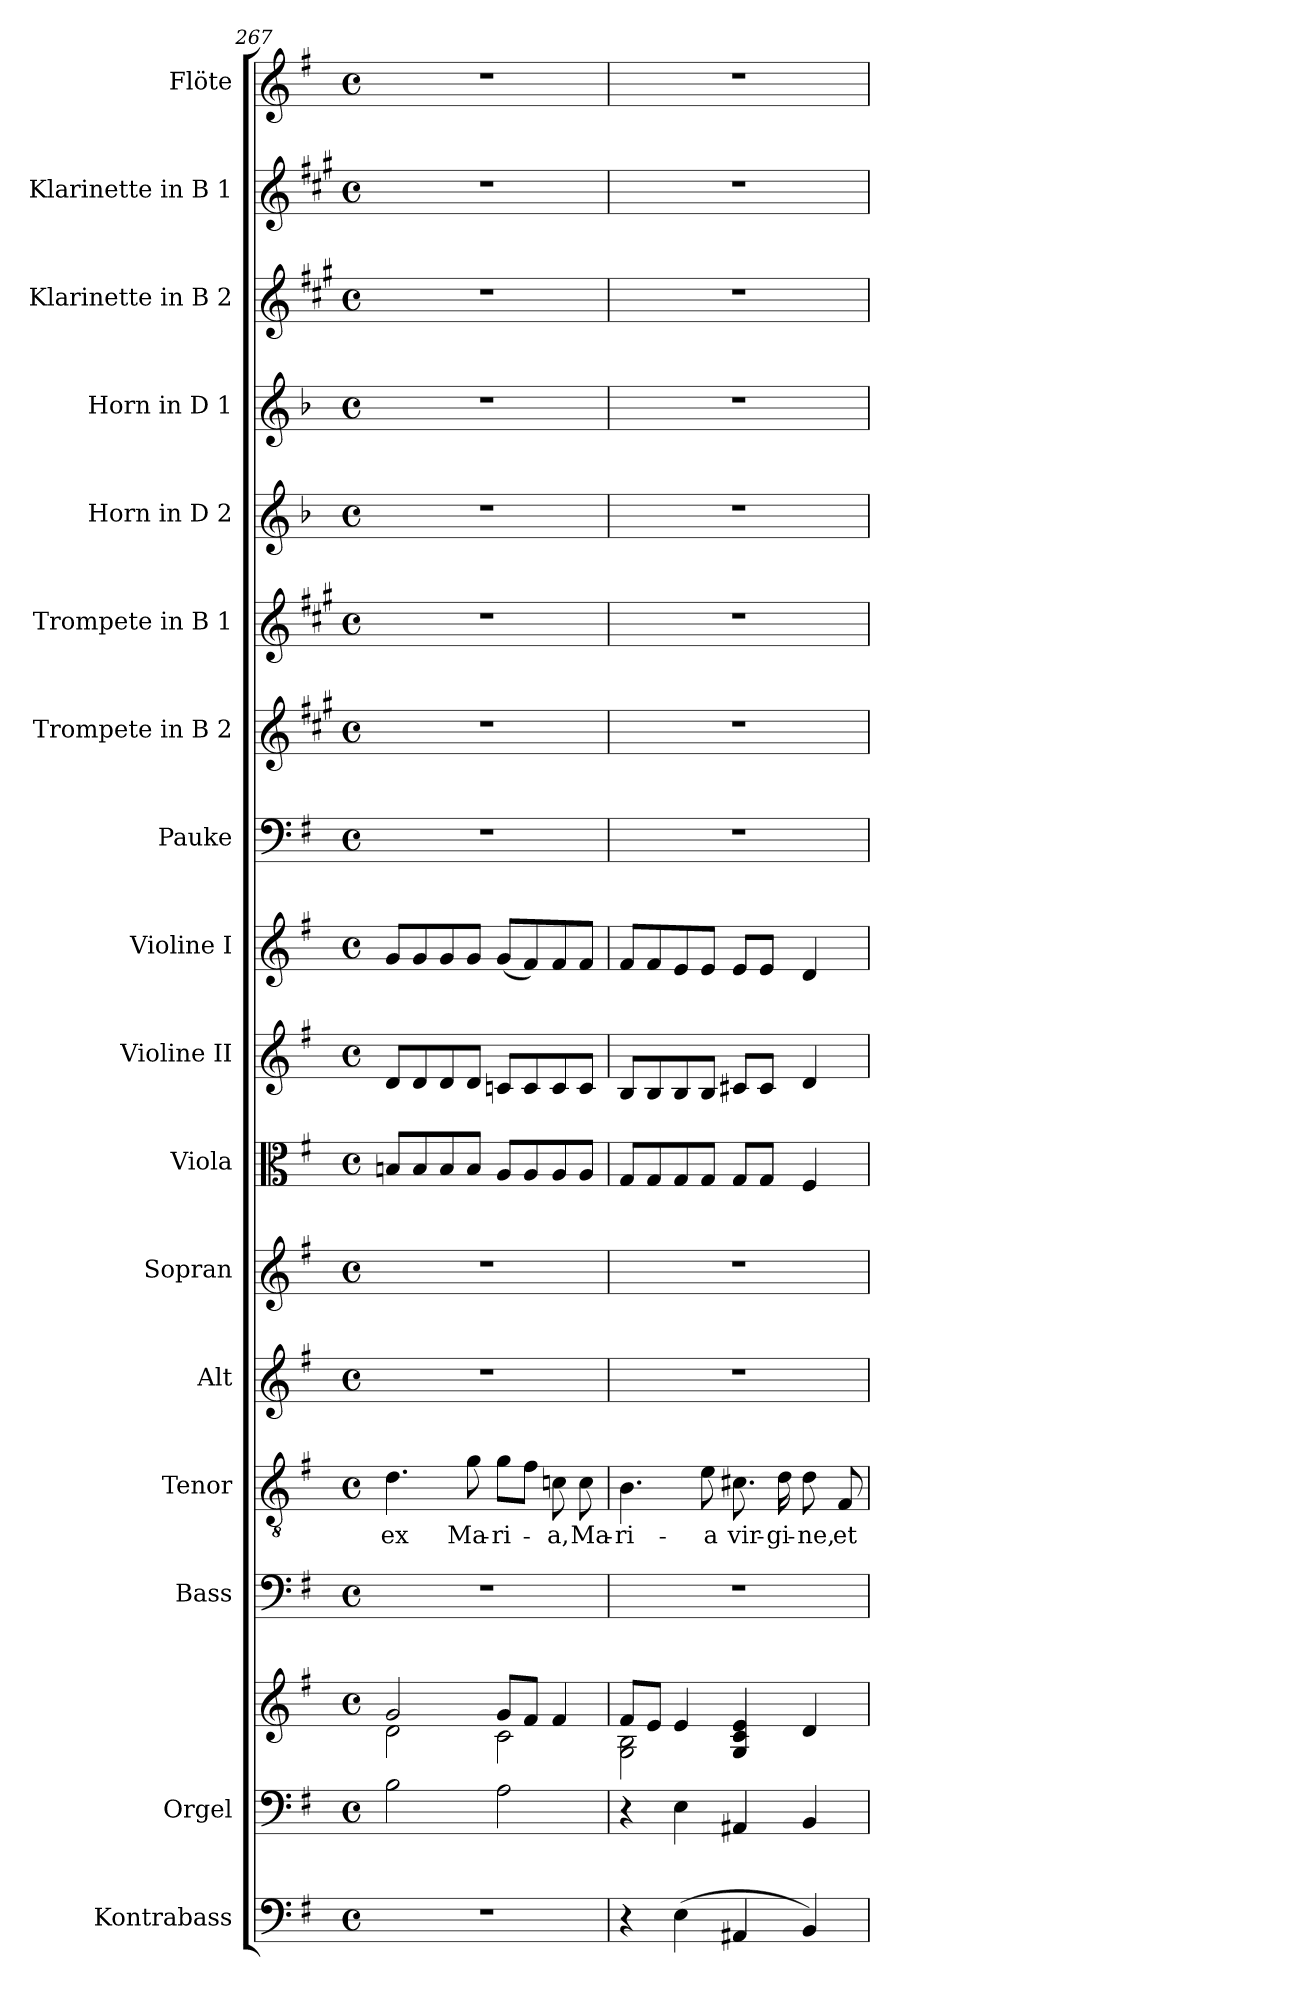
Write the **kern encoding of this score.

**kern	**kern	**kern	**kern	**kern	**text	**kern	**kern	**kern	**kern	**kern	**kern	**kern	**kern	**kern	**kern	**kern	**kern	**kern
*part17	*part16	*part16	*part15	*part14	*part14	*part13	*part12	*part11	*part10	*part9	*part8	*part7	*part6	*part5	*part4	*part3	*part2	*part1
*staff18	*staff17	*staff16	*staff15	*staff14	*staff14	*staff13	*staff12	*staff11	*staff10	*staff9	*staff8	*staff7	*staff6	*staff5	*staff4	*staff3	*staff2	*staff1
*I"Kontrabass	*I"Orgel	*	*I"Bass	*I"Tenor	*	*I"Alt	*I"Sopran	*I"Viola	*I"Violine II	*I"Violine I	*I"Pauke	*I"Trompete in B 2	*I"Trompete in B 1	*I"Horn in D 2	*I"Horn in D 1	*I"Klarinette in B 2	*I"Klarinette in B 1	*I"Flöte
*I'Kb.	*I'Org.	*	*I'B	*I'T	*	*I'A	*I'S	*I'Vla.	*I'Vl. II	*I'Vl. I	*I'Pk.	*I'Trp. 2	*I'Trp. 1	*I'Hrn. 2	*I'Hrn. 1	*I'Kl. 2	*I'Kl. 1	*I'Fl.
*clefF4	*clefF4	*clefG2	*clefF4	*clefGv2	*	*clefG2	*clefG2	*clefC3	*clefG2	*clefG2	*clefF4	*clefG2	*clefG2	*clefG2	*clefG2	*clefG2	*clefG2	*clefG2
*ITrd7c12	*	*	*	*	*	*	*	*	*	*	*	*ITrd1c2	*ITrd1c2	*ITrd-1c-2	*ITrd-1c-2	*ITrd1c2	*ITrd1c2	*
*k[f#]	*k[f#]	*k[f#]	*k[f#]	*k[f#]	*	*k[f#]	*k[f#]	*k[f#]	*k[f#]	*k[f#]	*k[f#]	*k[f#]	*k[f#]	*k[f#]	*k[f#]	*k[f#]	*k[f#]	*k[f#]
*G:	*G:	*G:	*G:	*G:	*	*G:	*G:	*G:	*G:	*G:	*G:	*G:	*G:	*G:	*G:	*G:	*G:	*G:
*M4/4	*M4/4	*M4/4	*M4/4	*M4/4	*	*M4/4	*M4/4	*M4/4	*M4/4	*M4/4	*M4/4	*M4/4	*M4/4	*M4/4	*M4/4	*M4/4	*M4/4	*M4/4
*met(c)	*met(c)	*met(c)	*met(c)	*met(c)	*	*met(c)	*met(c)	*met(c)	*met(c)	*met(c)	*met(c)	*met(c)	*met(c)	*met(c)	*met(c)	*met(c)	*met(c)	*met(c)
=267	=267	=267	=267	=267	=267	=267	=267	=267	=267	=267	=267	=267	=267	=267	=267	=267	=267	=267
*	*	*^	*	*	*	*	*	*	*	*	*	*	*	*	*	*	*	*
!	!	!	!	!	!	!LO:LY:b	!	!	!	!	!	!	!	!	!	!	!	!	!
1r	2B\	2g/	2d\	1r	4.d\	ex	1r	1r	8Bn/L	8d/L	8g/L	1r	1r	1r	1r	1r	1r	1r	1r
.	.	.	.	.	.	.	.	.	8B/	8d/	8g/	.	.	.	.	.	.	.	.
.	.	.	.	.	.	.	.	.	8B/	8d/	8g/	.	.	.	.	.	.	.	.
!	!	!	!	!	!	!LO:LY:b	!	!	!	!	!	!	!	!	!	!	!	!	!
.	.	.	.	.	8g\	Ma-	.	.	8B/J	8d/J	8g/J	.	.	.	.	.	.	.	.
!	!	!	!	!	!	!LO:LY:b	!	!	!	!	!	!	!	!	!	!	!	!	!
.	2A\	8g/L	2c\	.	8g\L	-ri-	.	.	8A/L	8cn/L	(<8g/L	.	.	.	.	.	.	.	.
.	.	8f#/J	.	.	8f#\J	.	.	.	8A/	8c/	8f#/)	.	.	.	.	.	.	.	.
!	!	!	!	!	!	!LO:LY:b	!	!	!	!	!	!	!	!	!	!	!	!	!
.	.	4f#/	.	.	8cn\	-a,	.	.	8A/	8c/	8f#/	.	.	.	.	.	.	.	.
!	!	!	!	!	!	!LO:LY:b	!	!	!	!	!	!	!	!	!	!	!	!	!
.	.	.	.	.	8c\	Ma-	.	.	8A/J	8c/J	8f#/J	.	.	.	.	.	.	.	.
=268	=268	=268	=268	=268	=268	=268	=268	=268	=268	=268	=268	=268	=268	=268	=268	=268	=268	=268	=268
!	!	!	!	!	!	!LO:LY:b	!	!	!	!	!	!	!	!	!	!	!	!	!
4r	4r	8f#/L	2G\ 2B\	1r	4.B\	-ri-	1r	1r	8G/L	8B/L	8f#/L	1r	1r	1r	1r	1r	1r	1r	1r
.	.	8e/J	.	.	.	.	.	.	8G/	8B/	8f#/	.	.	.	.	.	.	.	.
(<4EE\	4E\	4e/	.	.	.	.	.	.	8G/	8B/	8e/	.	.	.	.	.	.	.	.
!	!	!	!	!	!	!LO:LY:b	!	!	!	!	!	!	!	!	!	!	!	!	!
.	.	.	.	.	8e\	-a	.	.	8G/J	8B/J	8e/J	.	.	.	.	.	.	.	.
!	!	!	!	!	!	!LO:LY:b	!	!	!	!	!	!	!	!	!	!	!	!	!
4AAA#X/	4AA#X/	4G/ 4c/ 4e/	2ryy	.	8.c#X\	vir-	.	.	8G/L	8c#X/L	8e/L	.	.	.	.	.	.	.	.
.	.	.	.	.	.	.	.	.	8G/J	8c#/J	8e/J	.	.	.	.	.	.	.	.
!	!	!	!	!	!	!LO:LY:b	!	!	!	!	!	!	!	!	!	!	!	!	!
.	.	.	.	.	16d\	-gi-	.	.	.	.	.	.	.	.	.	.	.	.	.
!	!	!	!	!	!	!LO:LY:b	!	!	!	!	!	!	!	!	!	!	!	!	!
4BBB/)	4BB/	4d/	.	.	8d\	-ne,	.	.	4F#/	4d/	4d/	.	.	.	.	.	.	.	.
!	!	!	!	!	!	!LO:LY:b	!	!	!	!	!	!	!	!	!	!	!	!	!
.	.	.	.	.	8F#/	et	.	.	.	.	.	.	.	.	.	.	.	.	.
*	*	*v	*v	*	*	*	*	*	*	*	*	*	*	*	*	*	*	*	*
=	=	=	=	=	=	=	=	=	=	=	=	=	=	=	=	=	=	=
*-	*-	*-	*-	*-	*-	*-	*-	*-	*-	*-	*-	*-	*-	*-	*-	*-	*-	*-
